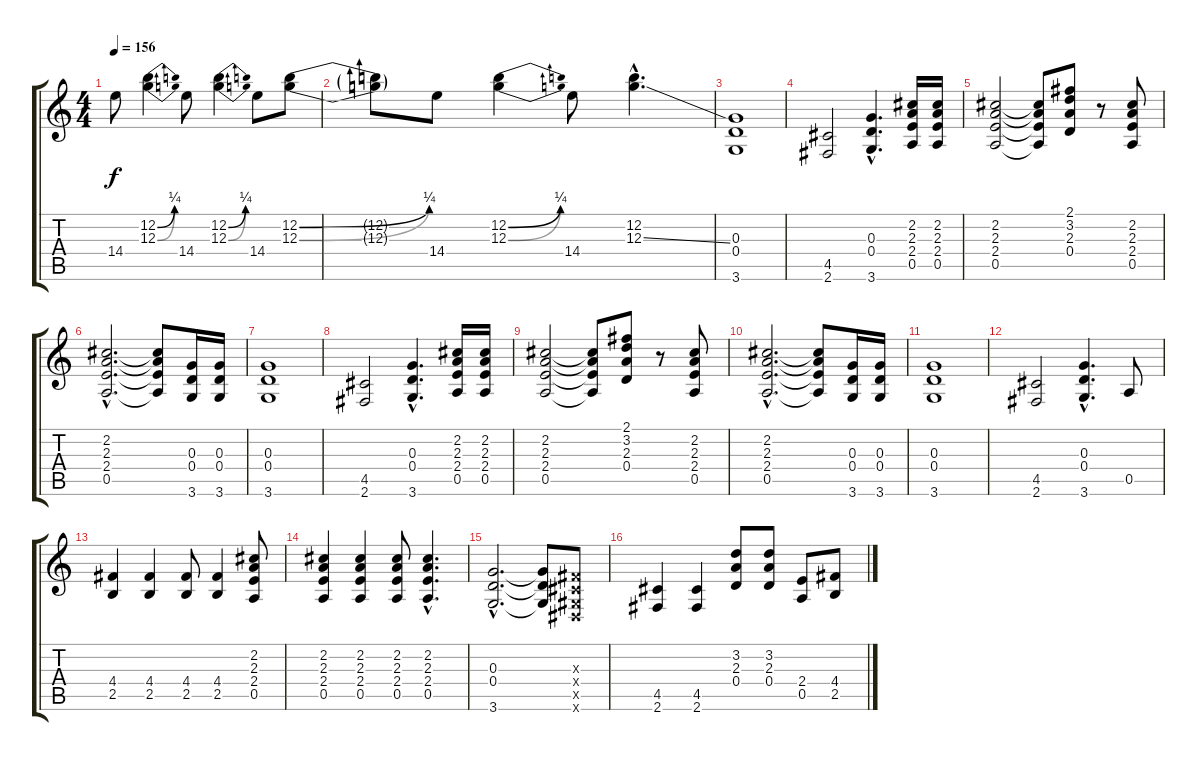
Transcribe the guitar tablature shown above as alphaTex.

\track "" {instrument overdrivenguitar}
\staff {score tabs}
\tuning (E4 B3 G3 D3 A2 E2) {hide}
\ts (4 4)
\tempo 156
\clef g2
\ks c
14.4.8{dy f} (12.2{be (bend 0 0 60 1)} 12.3{be (bend 0 0 60 1)}).4 14.4.8 (12.2{be (bend 0 0 60 1)} 12.3{be (bend 0 0 60 1)}).4 14.4.8 (12.2{be (bend 0 0 60 1)} 12.3{be (bend 0 0 60 1)}).8 |
(12.2{t} 12.3{t}).8 14.4.8 (12.2{be (bend 0 0 60 1)} 12.3{be (bend 0 0 60 1)}).4 14.4.8 (12.2{hac} 12.3{ss hac}).4{d} |
(0.3 0.4 3.6).1 |
(4.5 2.6).2 (0.3{hac} 0.4{hac} 3.6{hac}).4{d} (2.2 2.3 2.4 0.5).16 (2.2 2.3 2.4 0.5).16 |
(2.2 2.3 2.4 0.5).2 (2.2{t} 2.3{t} 2.4{t} 0.5{t}).8 (2.1 3.2 2.3 0.4).8 r.8 (2.2 2.3 2.4 0.5).8 |
(2.2{hac} 2.3{hac} 2.4{hac} 0.5{hac}).2{d} (2.2{t} 2.3{t} 2.4{t} 0.5{t}).8 (0.3 0.4 3.6).16 (0.3 0.4 3.6).16 |
(0.3 0.4 3.6).1 |
(4.5 2.6).2 (0.3{hac} 0.4{hac} 3.6{hac}).4{d} (2.2 2.3 2.4 0.5).16 (2.2 2.3 2.4 0.5).16 |
(2.2 2.3 2.4 0.5).2 (2.2{t} 2.3{t} 2.4{t} 0.5{t}).8 (2.1 3.2 2.3 0.4).8 r.8 (2.2 2.3 2.4 0.5).8 |
(2.2{hac} 2.3{hac} 2.4{hac} 0.5{hac}).2{d} (2.2{t} 2.3{t} 2.4{t} 0.5{t}).8 (0.3 0.4 3.6).16 (0.3 0.4 3.6).16 |
(0.3 0.4 3.6).1 |
(4.5 2.6).2 (0.3{hac} 0.4{hac} 3.6{hac}).4{d} 0.5.8 |
(4.4 2.5).4 (4.4 2.5).4 (4.4 2.5).8 (4.4 2.5).4 (2.2 2.3 2.4 0.5).8 |
(2.2 2.3 2.4 0.5).4 (2.2 2.3 2.4 0.5).4 (2.2 2.3 2.4 0.5).8 (2.2{hac} 2.3{hac} 2.4{hac} 0.5{hac}).4{d} |
(0.3{hac} 0.4{hac} 3.6{hac}).2{d} (0.3{t} 0.4{t} 3.6{t}).8 (-1.3{x} -1.4{x} -1.5{x} -1.6{x}).8 |
(4.5 2.6).4 (4.5 2.6).4 (3.2 2.3 0.4).8 (3.2 2.3 0.4).8 (2.4 0.5).8 (4.4 2.5).8
